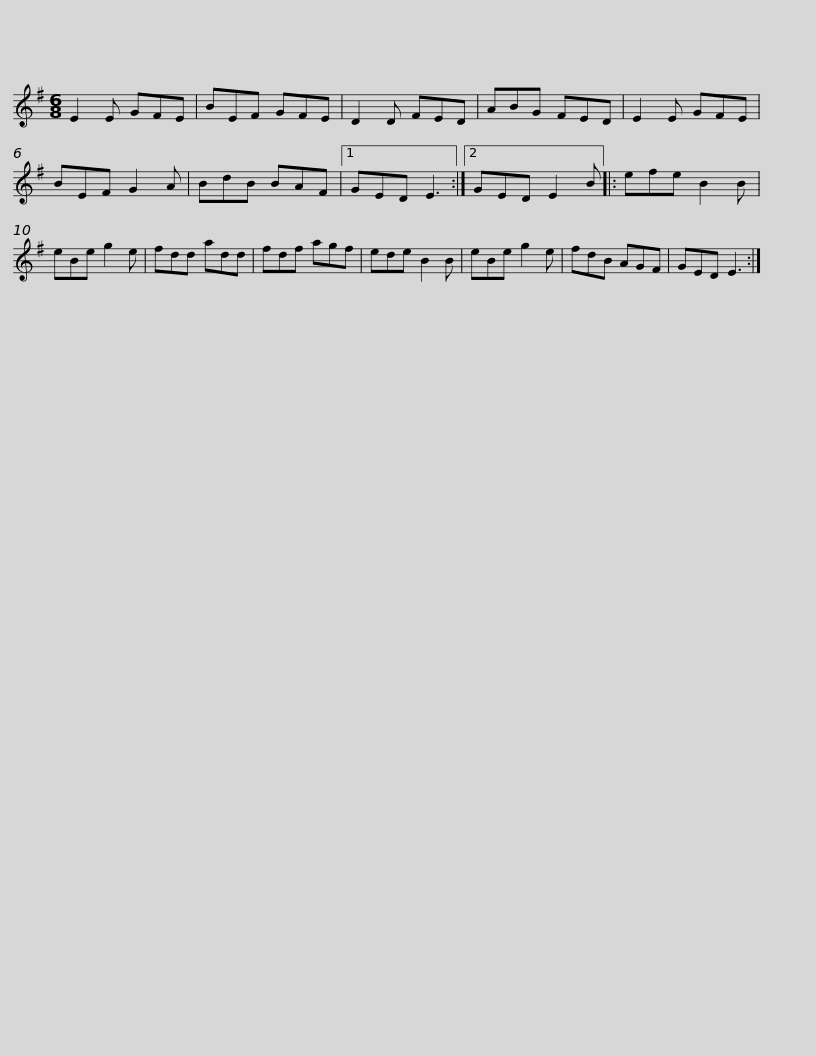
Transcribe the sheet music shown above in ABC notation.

X:1
L:1/8
M:6/8
I:linebreak $
K:Emin
V:1 treble
V:1
 E2 E GFE | BEF GFE | D2 D FED | ABG FED | E2 E GFE | %5
 BEF G2 A | BdB BAF |1 GED E3 :|2$ GED E2 B |: efe B2 B | %10
 eBe g2 e | fdd add | fdf agf | ede B2 B | eBe g2 e | %15
 fdB AGF |$ GED E3 :| %17
